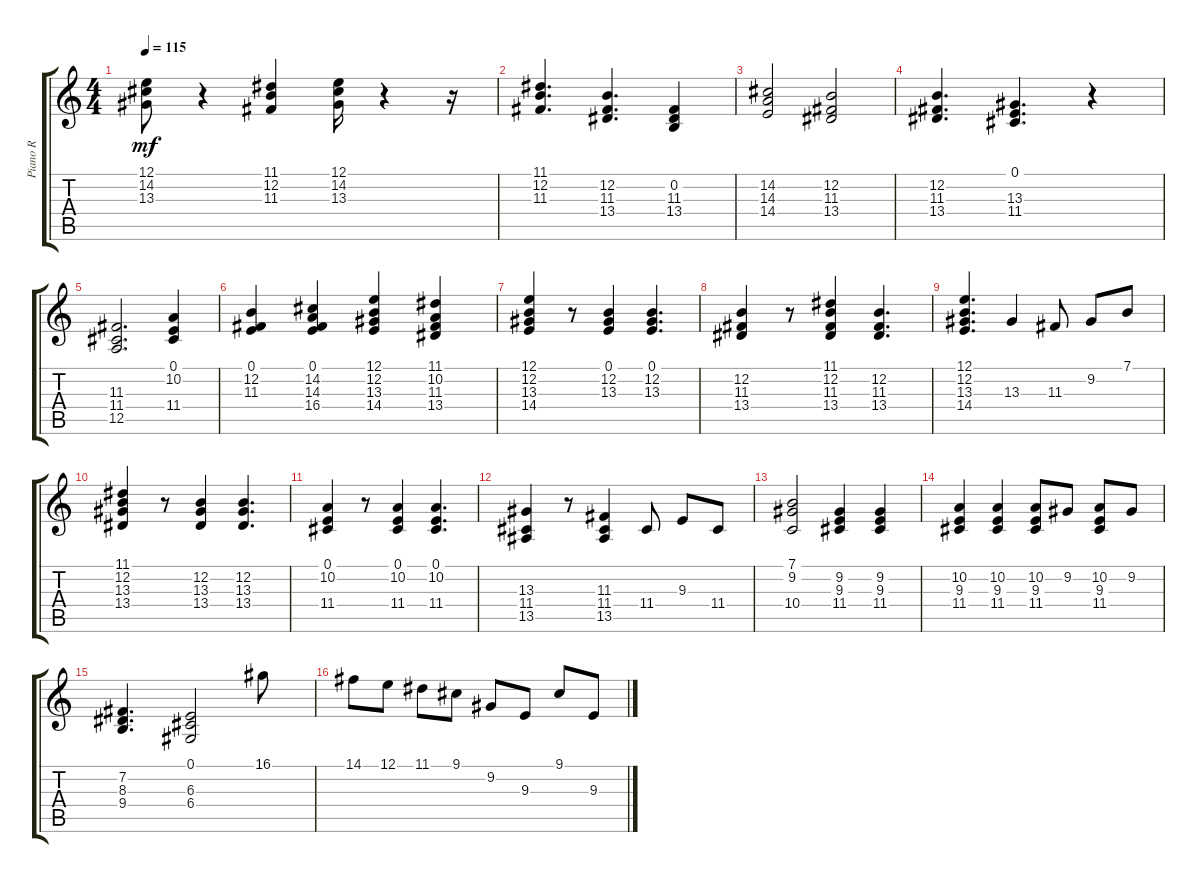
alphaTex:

\track ("Piano R" "Piano R") {instrument acousticgrandpiano}
\staff {score tabs}
\tuning (E4 B3 G3 D3 A2 E2) {hide}
\ts (4 4)
\tempo 115
\clef g2
\ks c
(12.1 14.2 13.3).8{dy mf} r.4 (11.1 12.2 11.3).4 (12.1 14.2 13.3).16 r.4 r.16 |
(11.1 12.2 11.3).4{d} (12.2 11.3 13.4).4{d} (0.2 11.3 13.4).4 |
(14.2 14.3 14.4).2 (12.2 11.3 13.4).2 |
(12.2 11.3 13.4).4{d} (0.1 13.3 11.4).4{d} r.4 |
(11.3 11.4 12.5).2{d} (0.1 10.2 11.4).4 |
(0.1 12.2 11.3).4 (0.1 14.2 14.3 16.4).4 (12.1 12.2 13.3 14.4).4 (11.1 10.2 11.3 13.4).4 |
(12.1 12.2 13.3 14.4).4 r.8 (0.1 12.2 13.3).4 (0.1 12.2 13.3).4{d} |
(12.2 11.3 13.4).4 r.8 (11.1 12.2 11.3 13.4).4 (12.2 11.3 13.4).4{d} |
(12.1 12.2 13.3 14.4).4{d} 13.3.4 11.3.8 9.2.8 7.1.8 |
(11.1 12.2 13.3 13.4).4 r.8 (12.2 13.3 13.4).4 (12.2 13.3 13.4).4{d} |
(0.1 10.2 11.4).4 r.8 (0.1 10.2 11.4).4 (0.1 10.2 11.4).4{d} |
(13.3 11.4 13.5).4 r.8 (11.3 11.4 13.5).4 11.4.8 9.3.8 11.4.8 |
(7.1 9.2 10.4).2 (9.2 9.3 11.4).4 (9.2 9.3 11.4).4 |
(10.2 9.3 11.4).4 (10.2 9.3 11.4).4 (10.2 9.3 11.4).8 9.2.8 (10.2 9.3 11.4).8 9.2.8 |
(7.2 8.3 9.4).4{d} (0.1 6.3 6.4).2 16.1.8 |
14.1.8 12.1.8 11.1.8 9.1.8 9.2.8 9.3.8 9.1.8 9.3.8
